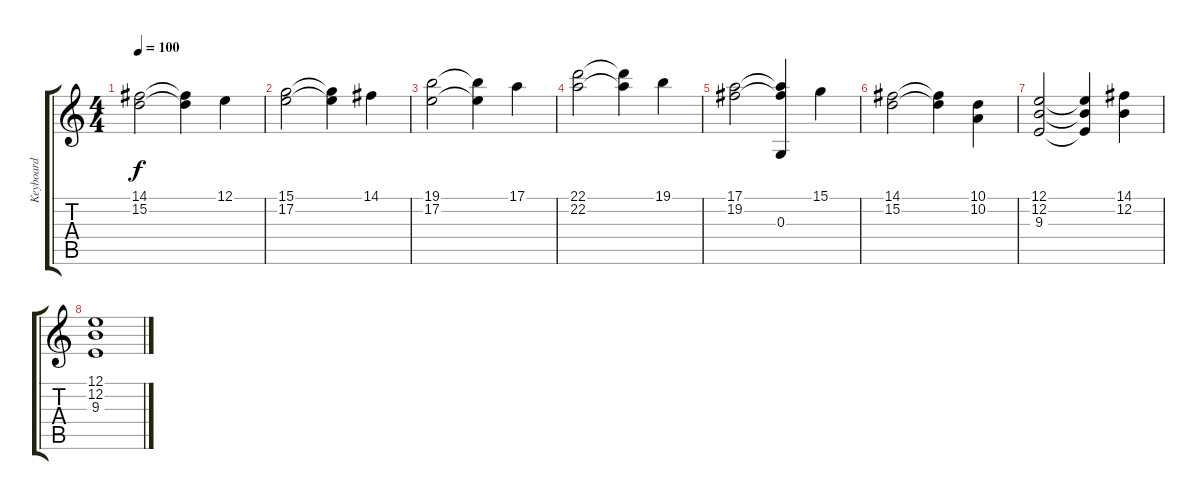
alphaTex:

\track ("Keyboard" "Keyboard") {instrument stringensemble1}
\staff {score tabs}
\tuning (E4 B3 G3 D3 A2 E2) {hide}
\ts (4 4)
\tempo 100
\clef g2
\ks c
(14.1 15.2).2{dy f} (14.1{t} 15.2{t}).4 12.1.4 |
(15.1 17.2).2 (15.1{t} 17.2{t}).4 14.1.4 |
(19.1 17.2).2 (19.1{t} 17.2{t}).4 17.1.4 |
(22.1 22.2).2 (22.1{t} 22.2{t}).4 19.1.4 |
(17.1 19.2).2 (17.1{t} 19.2{t} 0.3).4 15.1.4 |
(14.1 15.2).2 (14.1{t} 15.2{t}).4 (10.1 10.2).4 |
(12.1 12.2 9.3).2 (12.1{t} 12.2{t} 9.3{t}).4 (14.1 12.2).4 |
(12.1 12.2 9.3).1
